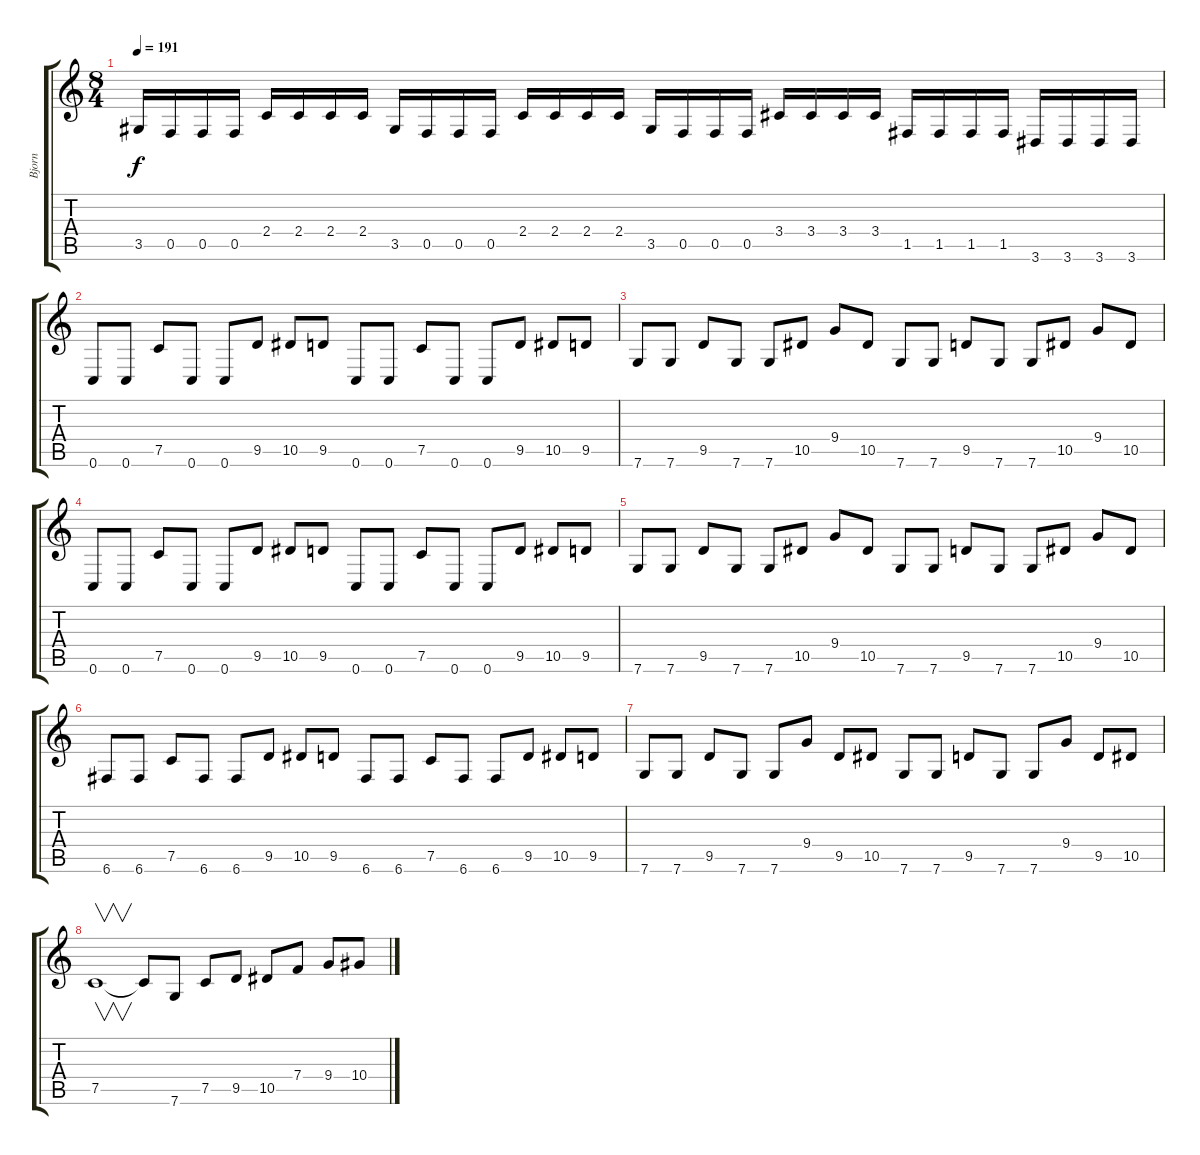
\track ("Bjorn" "Bjorn") {instrument overdrivenguitar}
\staff {score tabs}
\tuning (C4 G3 Eb3 Bb2 F2 C2) {hide}
\ts (8 4)
\tempo 191
\clef g2
\ks c
3.5.16{dy f} 0.5.16 0.5.16 0.5.16 2.4.16 2.4.16 2.4.16 2.4.16 3.5.16 0.5.16 0.5.16 0.5.16 2.4.16 2.4.16 2.4.16 2.4.16 3.5.16 0.5.16 0.5.16 0.5.16 3.4.16 3.4.16 3.4.16 3.4.16 1.5.16 1.5.16 1.5.16 1.5.16 3.6.16 3.6.16 3.6.16 3.6.16 |
0.6.8 0.6.8 7.5.8 0.6.8 0.6.8 9.5.8 10.5.8 9.5.8 0.6.8 0.6.8 7.5.8 0.6.8 0.6.8 9.5.8 10.5.8 9.5.8 |
7.6.8 7.6.8 9.5.8 7.6.8 7.6.8 10.5.8 9.4.8 10.5.8 7.6.8 7.6.8 9.5.8 7.6.8 7.6.8 10.5.8 9.4.8 10.5.8 |
0.6.8 0.6.8 7.5.8 0.6.8 0.6.8 9.5.8 10.5.8 9.5.8 0.6.8 0.6.8 7.5.8 0.6.8 0.6.8 9.5.8 10.5.8 9.5.8 |
7.6.8 7.6.8 9.5.8 7.6.8 7.6.8 10.5.8 9.4.8 10.5.8 7.6.8 7.6.8 9.5.8 7.6.8 7.6.8 10.5.8 9.4.8 10.5.8 |
6.6.8 6.6.8 7.5.8 6.6.8 6.6.8 9.5.8 10.5.8 9.5.8 6.6.8 6.6.8 7.5.8 6.6.8 6.6.8 9.5.8 10.5.8 9.5.8 |
7.6.8 7.6.8 9.5.8 7.6.8 7.6.8 9.4.8 9.5.8 10.5.8 7.6.8 7.6.8 9.5.8 7.6.8 7.6.8 9.4.8 9.5.8 10.5.8 |
7.5.1{v} 7.5{t}.8 7.6.8 7.5.8 9.5.8 10.5.8 7.4.8 9.4.8 10.4.8
